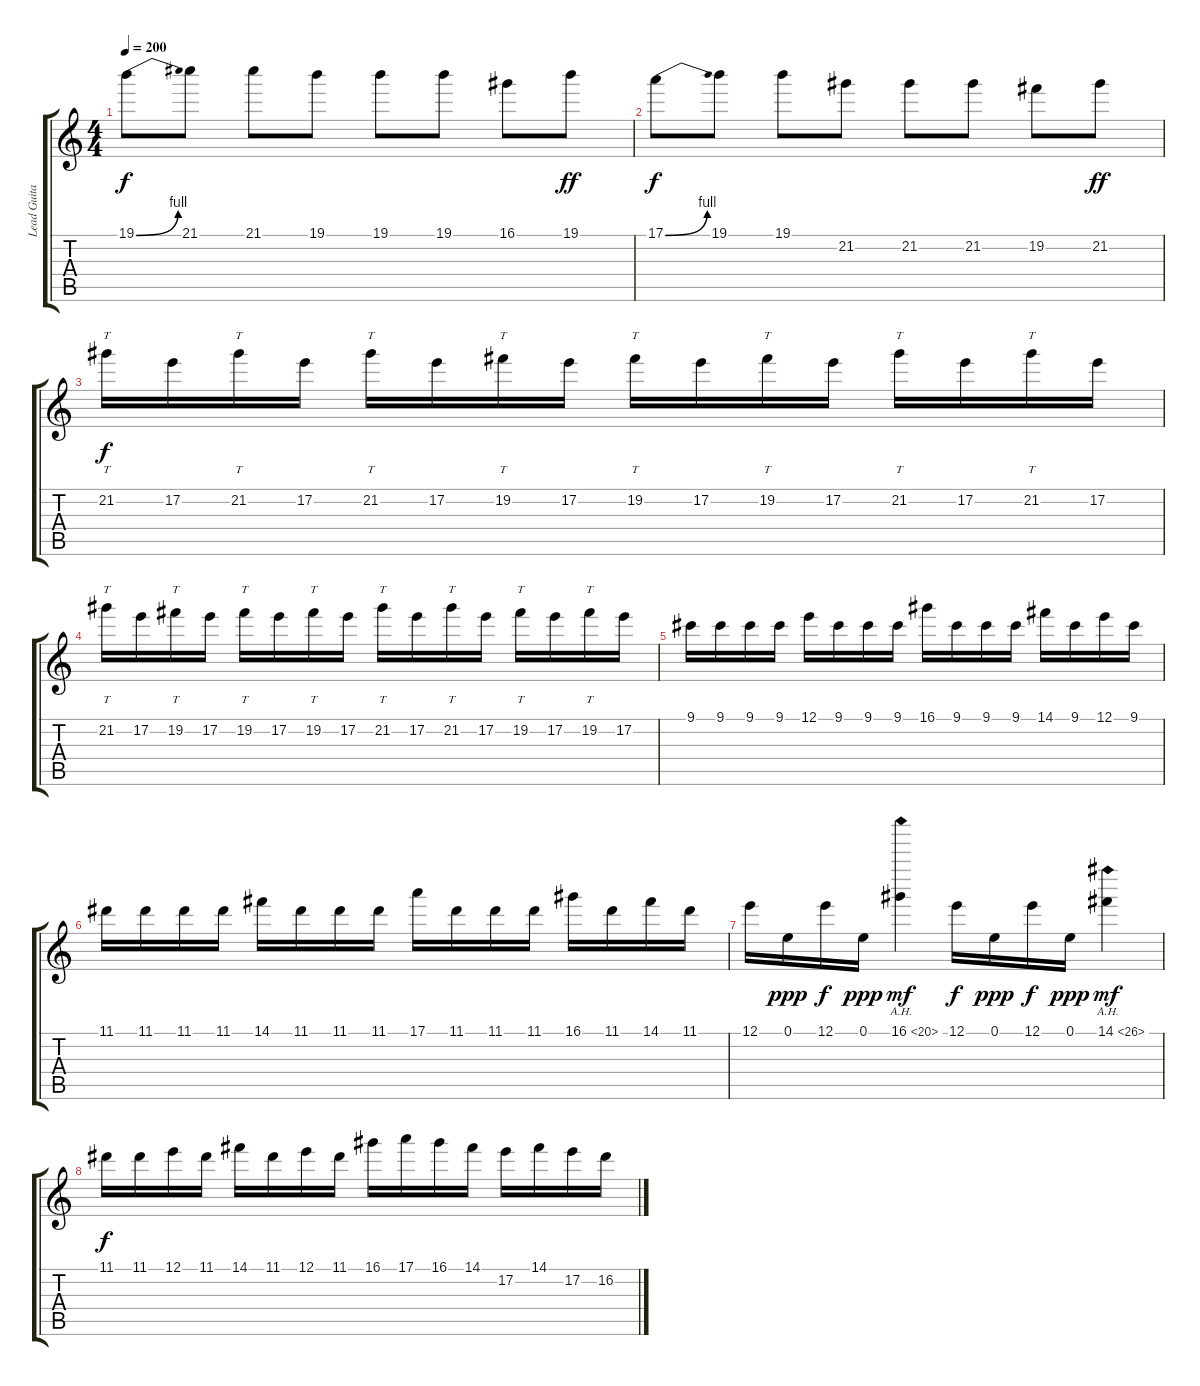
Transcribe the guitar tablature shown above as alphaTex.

\track ("Lead Guitar" "Lead Guita") {instrument distortionguitar}
\staff {score tabs}
\tuning (E4 B3 G3 D3 A2 E2) {hide}
\ts (4 4)
\tempo 200
\clef g2
\ks c
19.1{be (bend 0 0 60 4)}.8{dy f} 21.1.8 21.1.8 19.1.8 19.1.8 19.1.8 16.1.8 19.1.8{dy ff} |
17.1{be (bend 0 0 60 4)}.8{dy f} 19.1.8 19.1.8 21.2.8 21.2.8 21.2.8 19.2.8 21.2.8{dy ff} |
21.2.16{tt dy f} 17.2.16 21.2.16{tt} 17.2.16 21.2.16{tt} 17.2.16 19.2.16{tt} 17.2.16 19.2.16{tt} 17.2.16 19.2.16{tt} 17.2.16 21.2.16{tt} 17.2.16 21.2.16{tt} 17.2.16 |
21.2.16{tt} 17.2.16 19.2.16{tt} 17.2.16 19.2.16{tt} 17.2.16 19.2.16{tt} 17.2.16 21.2.16{tt} 17.2.16 21.2.16{tt} 17.2.16 19.2.16{tt} 17.2.16 19.2.16{tt} 17.2.16 |
9.1.16 9.1.16 9.1.16 9.1.16 12.1.16 9.1.16 9.1.16 9.1.16 16.1.16 9.1.16 9.1.16 9.1.16 14.1.16 9.1.16 12.1.16 9.1.16 |
11.1.16 11.1.16 11.1.16 11.1.16 14.1.16 11.1.16 11.1.16 11.1.16 17.1.16 11.1.16 11.1.16 11.1.16 16.1.16 11.1.16 14.1.16 11.1.16 |
12.1.16 0.1.16{dy ppp} 12.1.16{dy f} 0.1.16{dy ppp} 16.1{ah 4}.4{dy mf} 12.1.16{dy f} 0.1.16{dy ppp} 12.1.16{dy f} 0.1.16{dy ppp} 14.1{ah 12}.4{dy mf} |
11.1.16{dy f} 11.1.16 12.1.16 11.1.16 14.1.16 11.1.16 12.1.16 11.1.16 16.1.16 17.1.16 16.1.16 14.1.16 17.2.16 14.1.16 17.2.16 16.2.16
